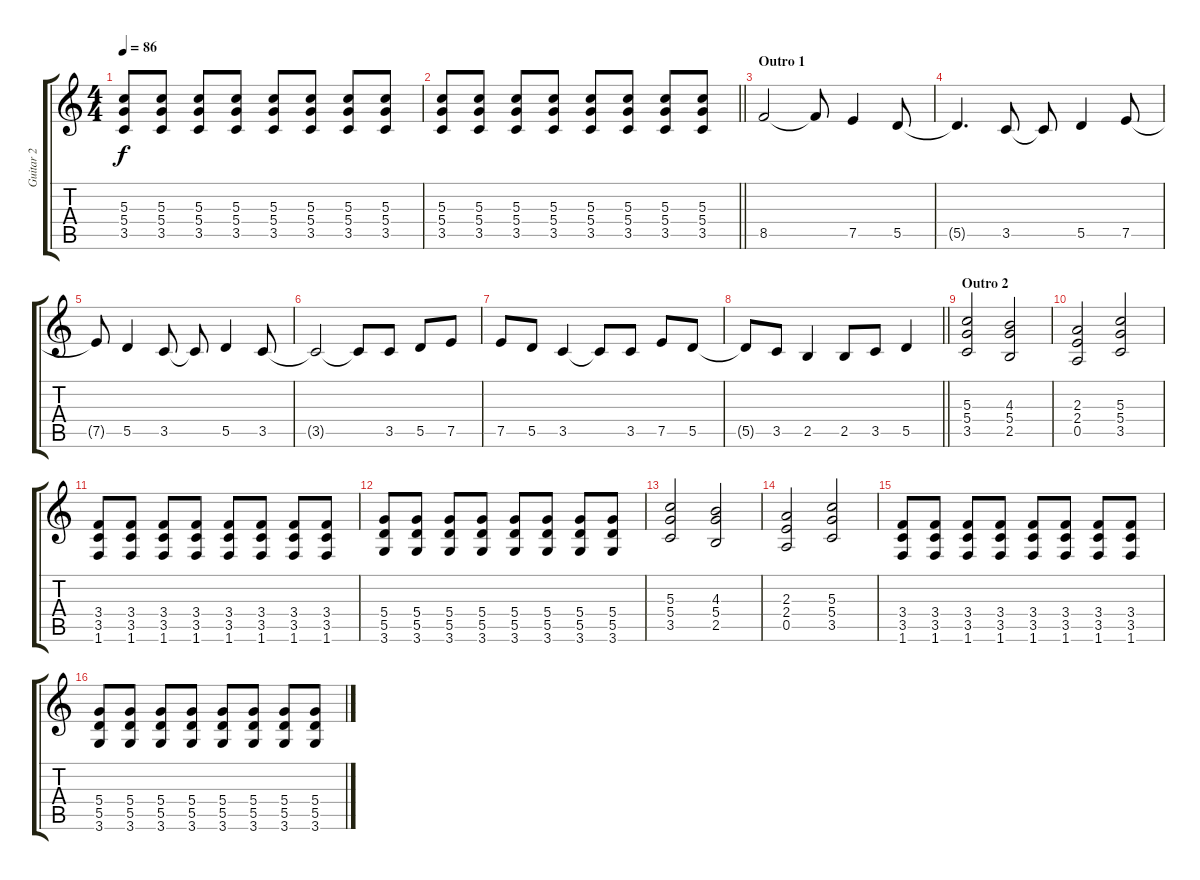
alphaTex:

\track ("Guitar 2" "Guitar 2") {instrument distortionguitar}
\staff {score tabs}
\tuning (E4 B3 G3 D3 A2 E2) {hide}
\ts (4 4)
\tempo 86
\clef g2
\ks c
(5.3 5.4 3.5).8{dy f} (5.3 5.4 3.5).8 (5.3 5.4 3.5).8 (5.3 5.4 3.5).8 (5.3 5.4 3.5).8 (5.3 5.4 3.5).8 (5.3 5.4 3.5).8 (5.3 5.4 3.5).8 |
\barLineRight lightlight
(5.3 5.4 3.5).8 (5.3 5.4 3.5).8 (5.3 5.4 3.5).8 (5.3 5.4 3.5).8 (5.3 5.4 3.5).8 (5.3 5.4 3.5).8 (5.3 5.4 3.5).8 (5.3 5.4 3.5).8 |
\section ("" "Outro 1")
8.5.2 8.5{t}.8 7.5.4 5.5.8 |
5.5{t}.4{d} 3.5.8 3.5{t}.8 5.5.4 7.5.8 |
7.5{t}.8 5.5.4 3.5.8 3.5{t}.8 5.5.4 3.5.8 |
3.5{t}.2 3.5{t}.8 3.5.8 5.5.8 7.5.8 |
7.5.8 5.5.8 3.5.4 3.5{t}.8 3.5.8 7.5.8 5.5.8 |
\barLineRight lightlight
5.5{t}.8 3.5.8 2.5.4 2.5.8 3.5.8 5.5.4 |
\section ("" "Outro 2")
(5.3 5.4 3.5).2 (4.3 5.4 2.5).2 |
(2.3 2.4 0.5).2 (5.3 5.4 3.5).2 |
(3.4 3.5 1.6).8 (3.4 3.5 1.6).8 (3.4 3.5 1.6).8 (3.4 3.5 1.6).8 (3.4 3.5 1.6).8 (3.4 3.5 1.6).8 (3.4 3.5 1.6).8 (3.4 3.5 1.6).8 |
(5.4 5.5 3.6).8 (5.4 5.5 3.6).8 (5.4 5.5 3.6).8 (5.4 5.5 3.6).8 (5.4 5.5 3.6).8 (5.4 5.5 3.6).8 (5.4 5.5 3.6).8 (5.4 5.5 3.6).8 |
(5.3 5.4 3.5).2 (4.3 5.4 2.5).2 |
(2.3 2.4 0.5).2 (5.3 5.4 3.5).2 |
(3.4 3.5 1.6).8 (3.4 3.5 1.6).8 (3.4 3.5 1.6).8 (3.4 3.5 1.6).8 (3.4 3.5 1.6).8 (3.4 3.5 1.6).8 (3.4 3.5 1.6).8 (3.4 3.5 1.6).8 |
(5.4 5.5 3.6).8 (5.4 5.5 3.6).8 (5.4 5.5 3.6).8 (5.4 5.5 3.6).8 (5.4 5.5 3.6).8 (5.4 5.5 3.6).8 (5.4 5.5 3.6).8 (5.4 5.5 3.6).8
